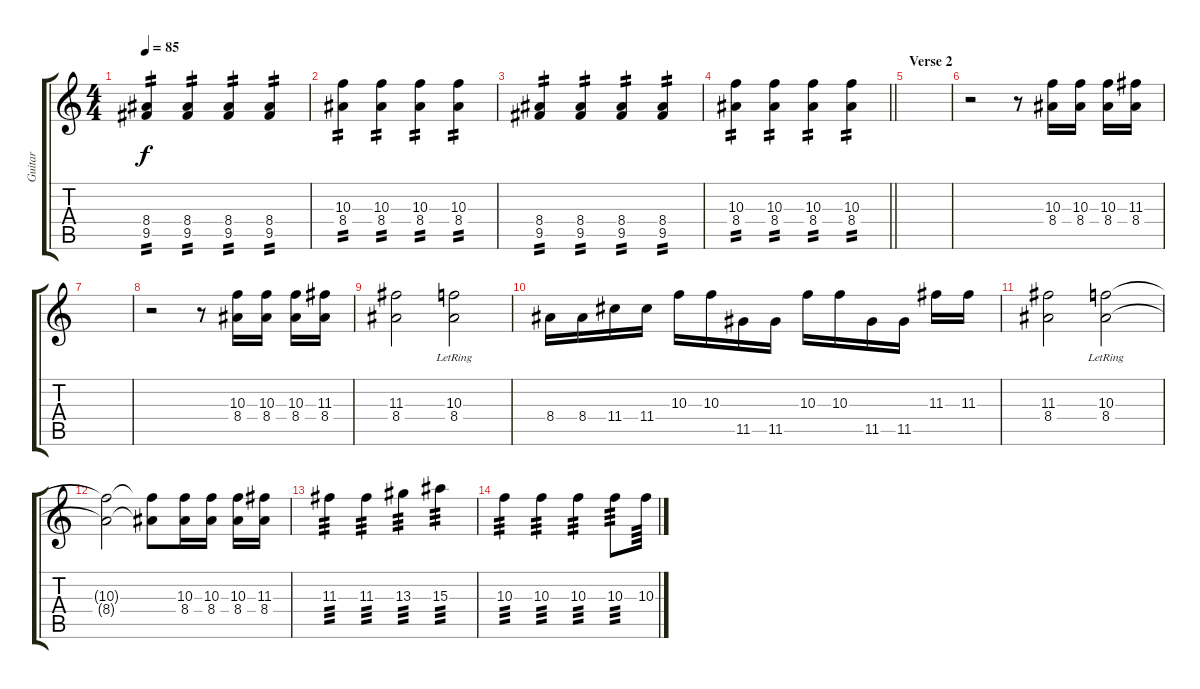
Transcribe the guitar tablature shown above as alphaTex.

\track ("Guitar" "Guitar") {instrument overdrivenguitar}
\staff {score tabs}
\tuning (E4 B3 G3 D3 A2 E2) {hide}
\ts (4 4)
\tempo 85
\clef g2
\ks c
(8.4 9.5).4{tp 2 dy f} (8.4 9.5).4{tp 2} (8.4 9.5).4{tp 2} (8.4 9.5).4{tp 2} |
(10.3 8.4).4{tp 2} (10.3 8.4).4{tp 2} (10.3 8.4).4{tp 2} (10.3 8.4).4{tp 2} |
(8.4 9.5).4{tp 2} (8.4 9.5).4{tp 2} (8.4 9.5).4{tp 2} (8.4 9.5).4{tp 2} |
\barLineRight lightlight
(10.3 8.4).4{tp 2} (10.3 8.4).4{tp 2} (10.3 8.4).4{tp 2} (10.3 8.4).4{tp 2} |
\section ("" "Verse 2")
|
r.2 r.8 (10.3 8.4).16 (10.3 8.4).16 (10.3 8.4).16 (11.3 8.4).16 |
|
r.2 r.8 (10.3 8.4).16 (10.3 8.4).16 (10.3 8.4).16 (11.3 8.4).16 |
(11.3 8.4).2 (10.3 8.4{lr}).2 |
8.4.16 8.4.16 11.4.16 11.4.16 10.3.16 10.3.16 11.5.16 11.5.16 10.3.16 10.3.16 11.5.16 11.5.16 11.3.16 11.3.16 |
(11.3 8.4).2 (10.3{lr} 8.4{lr}).2 |
(10.3{t} 8.4{t}).2 (10.3{t} 8.4{t}).8 (10.3 8.4).16 (10.3 8.4).16 (10.3 8.4).16 (11.3 8.4).16 |
11.3.4{tp 3} 11.3.4{tp 3} 13.3.4{tp 3} 15.3.4{tp 3} |
10.3.4{tp 3} 10.3.4{tp 3} 10.3.4{tp 3} 10.3.8{tp 3} 10.3.64
